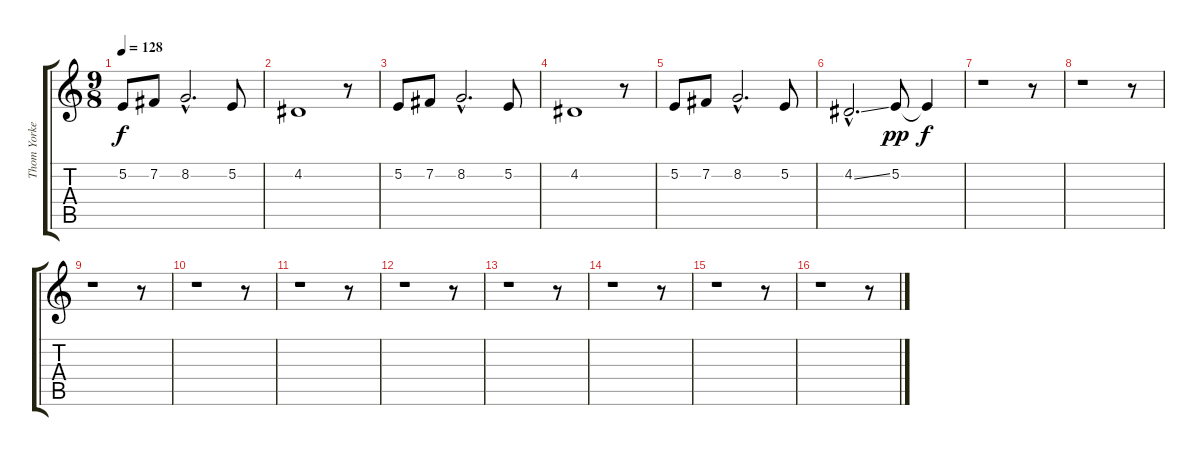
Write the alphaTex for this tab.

\track ("Thom Yorke - Voice" "Thom Yorke") {instrument acousticgrandpiano}
\staff {score tabs}
\tuning (E4 B3 G3 D3 A2 E2) {hide}
\ts (9 8)
\tempo 128
\clef g2
\ks c
5.2.8{dy f} 7.2.8 8.2{hac}.2{d} 5.2.8 |
4.2.1 r.8 |
5.2.8 7.2.8 8.2{hac}.2{d} 5.2.8 |
4.2.1 r.8 |
5.2.8 7.2.8 8.2{hac}.2{d} 5.2.8 |
4.2{ss hac}.2{d} 5.2.8{dy pp} 5.2{t}.4{dy f} |
r.1 r.8 |
r.1 r.8 |
r.1 r.8 |
r.1 r.8 |
r.1 r.8 |
r.1 r.8 |
r.1 r.8 |
r.1 r.8 |
r.1 r.8 |
r.1 r.8
